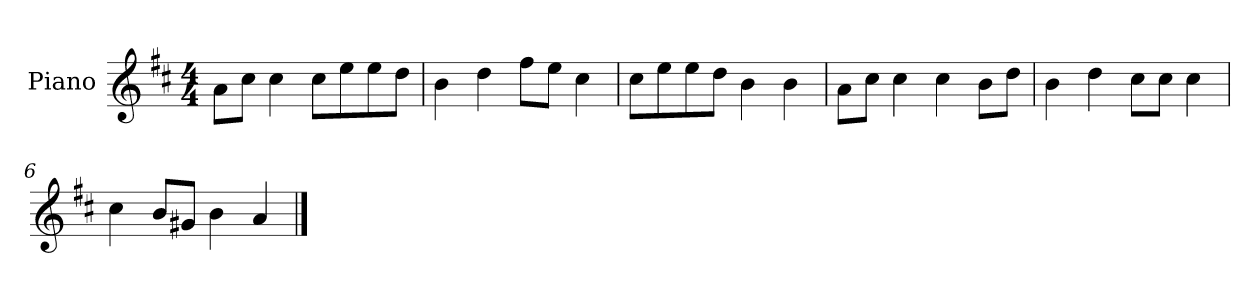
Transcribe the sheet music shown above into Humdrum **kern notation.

**kern
*part1
*staff1
*I"Piano
*I'P-no
*clefG2
*k[f#c#]
*M4/4
*MM90
=1
8a\L
8cc#\J
4cc#\
8cc#\L
8ee\
8ee\
8dd\J
=2
4b\
4dd\
8ff#\L
8ee\J
4cc#\
=3
8cc#\L
8ee\
8ee\
8dd\J
4b\
4b\
=4
8a\L
8cc#\J
4cc#\
4cc#\
8b\L
8dd\J
=5
4b\
4dd\
8cc#\L
8cc#\J
4cc#\
=6
4cc#\
8b/L
8g#X/J
4b\
4a/
==
*-
